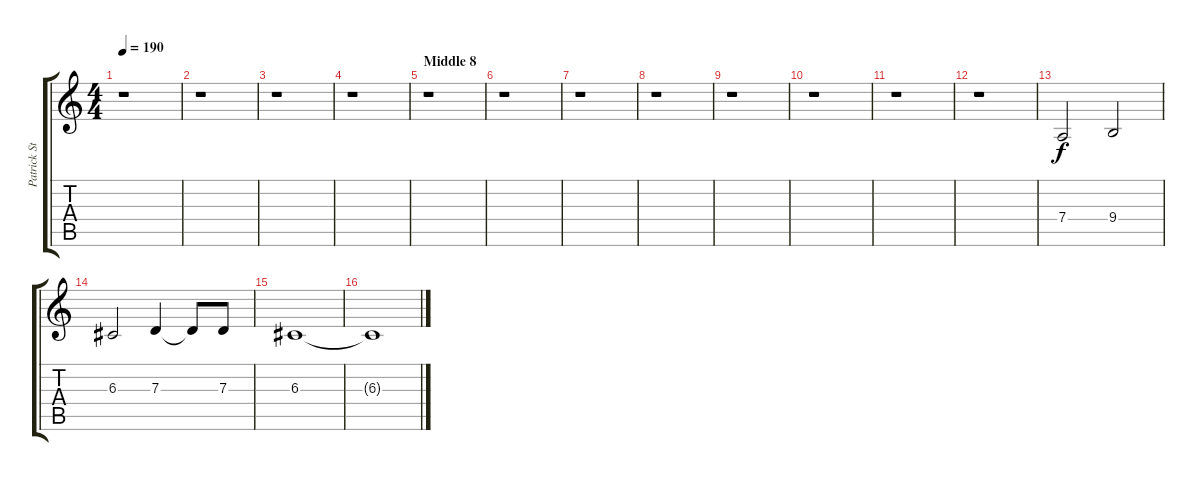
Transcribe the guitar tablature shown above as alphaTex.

\track ("Patrick Stump (Lead Vocal and Harmonies)" "Patrick St") {instrument clarinet}
\staff {score tabs}
\tuning (E4 B3 G3 D3 A2 E2) {hide}
\ts (4 4)
\tempo 190
\clef g2
\ks c
r.1{dy f} |
r.1 |
r.1 |
r.1 |
\section ("" "Middle 8")
r.1 |
r.1 |
r.1 |
r.1 |
r.1 |
r.1 |
r.1 |
r.1 |
7.4.2 9.4.2 |
6.3.2 7.3.4 7.3{t}.8 7.3.8 |
6.3.1 |
6.3{t}.1
